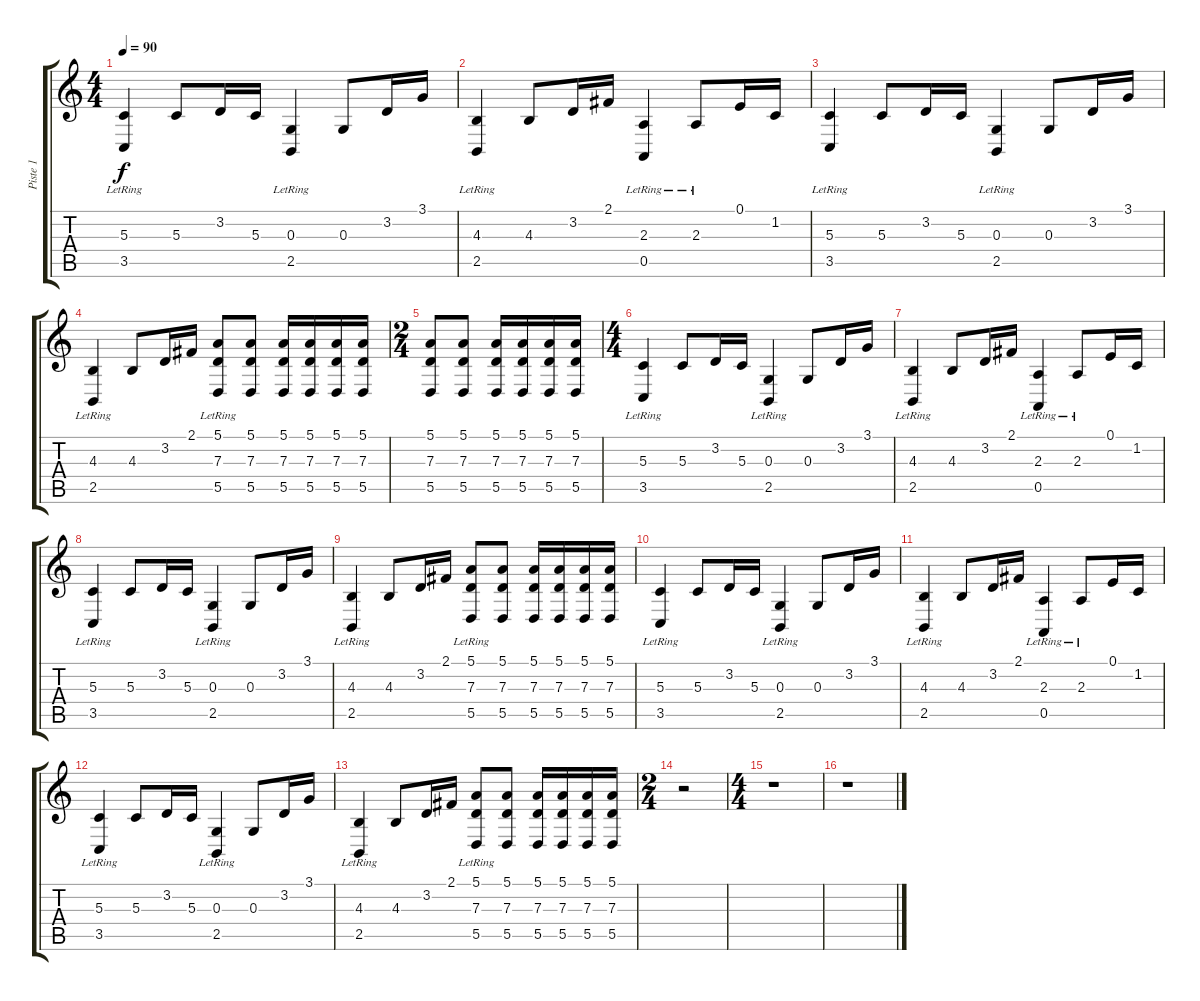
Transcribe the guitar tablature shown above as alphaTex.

\track ("Piste 1" "Piste 1") {instrument acousticgrandpiano}
\staff {score tabs}
\tuning (E4 B3 G3 D3 A2 E2) {hide}
\ts (4 4)
\tempo 90
\clef g2
\ks c
(5.3 3.5{lr}).4{dy f} 5.3.8 3.2.16 5.3.16 (0.3 2.5{lr}).4 0.3.8 3.2.16 3.1.16 |
(4.3 2.5{lr}).4 4.3.8 3.2.16 2.1.16 (2.3 0.5{lr}).4 2.3{lr}.8 0.1.16 1.2.16 |
(5.3 3.5{lr}).4 5.3.8 3.2.16 5.3.16 (0.3 2.5{lr}).4 0.3.8 3.2.16 3.1.16 |
(4.3 2.5{lr}).4 4.3.8 3.2.16 2.1.16 (5.1 7.3 5.5{lr}).8 (5.1 7.3 5.5).8 (5.1 7.3 5.5).16 (5.1 7.3 5.5).16 (5.1 7.3 5.5).16 (5.1 7.3 5.5).16 |
\ts (2 4)
(5.1 7.3 5.5).8 (5.1 7.3 5.5).8 (5.1 7.3 5.5).16 (5.1 7.3 5.5).16 (5.1 7.3 5.5).16 (5.1 7.3 5.5).16 |
\ts (4 4)
(5.3 3.5{lr}).4 5.3.8 3.2.16 5.3.16 (0.3 2.5{lr}).4 0.3.8 3.2.16 3.1.16 |
(4.3 2.5{lr}).4 4.3.8 3.2.16 2.1.16 (2.3 0.5{lr}).4 2.3{lr}.8 0.1.16 1.2.16 |
(5.3 3.5{lr}).4 5.3.8 3.2.16 5.3.16 (0.3 2.5{lr}).4 0.3.8 3.2.16 3.1.16 |
(4.3 2.5{lr}).4 4.3.8 3.2.16 2.1.16 (5.1 7.3 5.5{lr}).8 (5.1 7.3 5.5).8 (5.1 7.3 5.5).16 (5.1 7.3 5.5).16 (5.1 7.3 5.5).16 (5.1 7.3 5.5).16 |
(5.3 3.5{lr}).4 5.3.8 3.2.16 5.3.16 (0.3 2.5{lr}).4 0.3.8 3.2.16 3.1.16 |
(4.3 2.5{lr}).4 4.3.8 3.2.16 2.1.16 (2.3 0.5{lr}).4 2.3{lr}.8 0.1.16 1.2.16 |
(5.3 3.5{lr}).4 5.3.8 3.2.16 5.3.16 (0.3 2.5{lr}).4 0.3.8 3.2.16 3.1.16 |
(4.3 2.5{lr}).4 4.3.8 3.2.16 2.1.16 (5.1 7.3 5.5{lr}).8 (5.1 7.3 5.5).8 (5.1 7.3 5.5).16 (5.1 7.3 5.5).16 (5.1 7.3 5.5).16 (5.1 7.3 5.5).16 |
\ts (2 4)
r.2 |
\ts (4 4)
r.1 |
r.1
